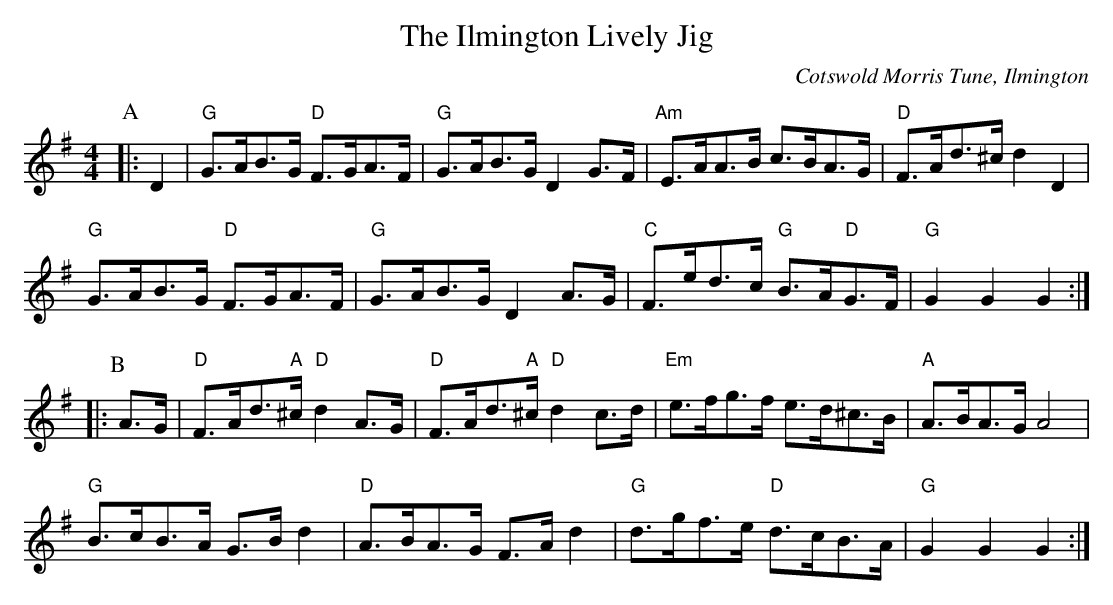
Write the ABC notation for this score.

X:1
T:Ilmington Lively Jig, The
M:4/4
O:Cotswold Morris Tune, Ilmington
K:Gmaj
P:A
|:D2|\
"G"G>AB>G "D"F>GA>F | "G"G>AB>G D2 G>F | "Am"E>AA>B c>BA>G | "D"F>Ad>^c d2 D2|
"G"G>AB>G "D"F>GA>F | "G"G>AB>G D2 A>G | "C"F>ed>c "G"B>A"D"G>F | "G"G2 G2 G2 ::
P:B
A>G|\
"D"F>Ad>"A"^c "D"d2 A>G|"D"F>Ad>"A"^c "D"d2 c>d|"Em"e>fg>f e>d^c>B|"A"A>BA>G A4 |
"G"B>cB>A G>B d2|"D" A>BA>G F>A d2|"G"d>gf>e "D"d>cB>A |"G" G2 G2 G2 :|
